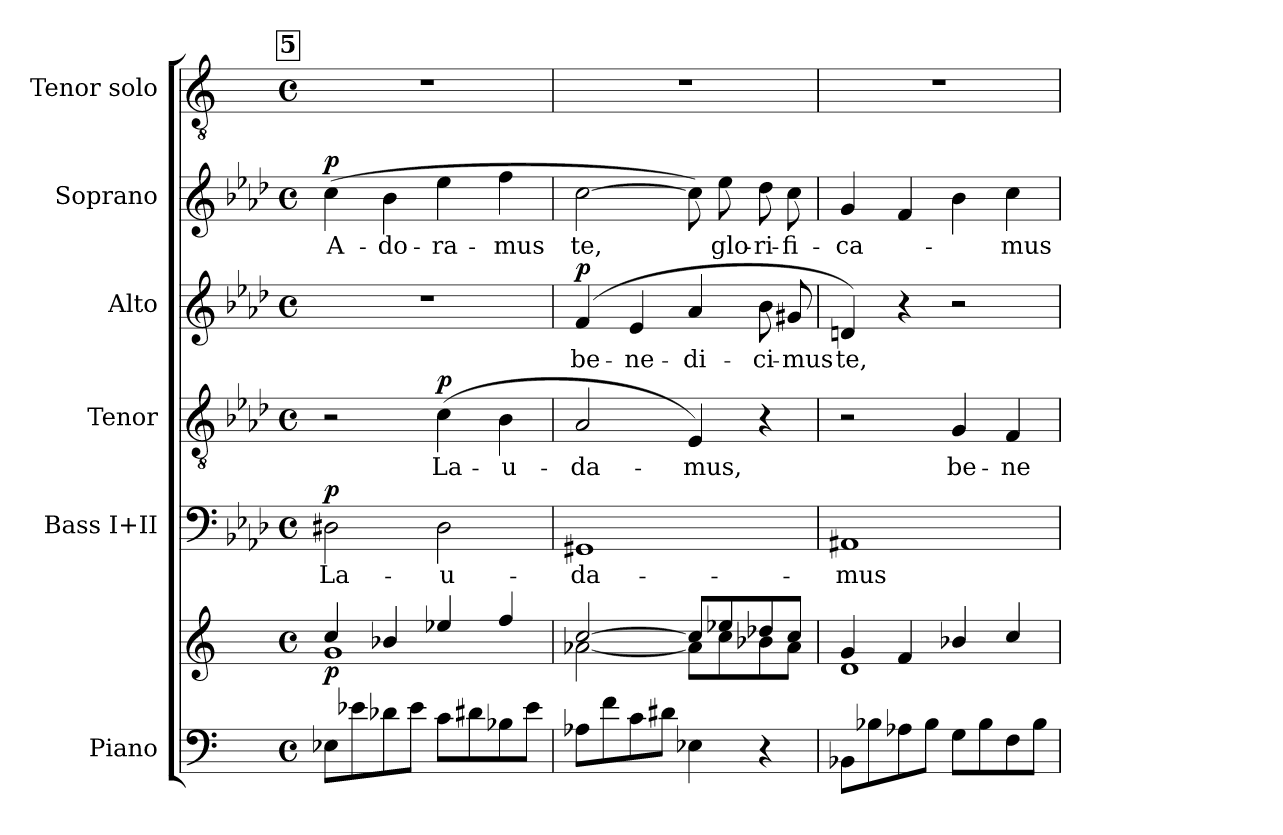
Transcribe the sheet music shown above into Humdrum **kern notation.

**kern	**kern	**dynam	**kern	**text	**dynam	**kern	**text	**dynam	**kern	**text	**dynam	**kern	**text	**dynam	**kern
*part6	*part6	*part6	*part5	*part5	*part5	*part4	*part4	*part4	*part3	*part3	*part3	*part2	*part2	*part2	*part1
*staff7	*staff6	*staff6/7	*staff5	*staff5	*staff5	*staff4	*staff4	*staff4	*staff3	*staff3	*staff3	*staff2	*staff2	*staff2	*staff1
*I"Piano	*	*	*I"Bass I+II	*	*	*I"Tenor	*	*	*I"Alto	*	*	*I"Soprano	*	*	*I"Tenor solo
*I'Pno.	*	*	*I'B.I+II	*	*	*I'T.	*	*	*I'A.	*	*	*I'S.	*	*	*I'T.s
*clefF4	*clefG2	*	*clefF4	*	*	*clefGv2	*	*	*clefG2	*	*	*clefG2	*	*	*clefGv2
*k[]	*k[]	*	*k[b-e-a-d-]	*	*	*k[b-e-a-d-]	*	*	*k[b-e-a-d-]	*	*	*k[b-e-a-d-]	*	*	*k[]
*M4/4	*M4/4	*	*M4/4	*	*	*M4/4	*	*	*M4/4	*	*	*M4/4	*	*	*M4/4
*met(c)	*met(c)	*	*met(c)	*	*	*met(c)	*	*	*met(c)	*	*	*met(c)	*	*	*met(c)
!!LO:REH:place=s1:a:B:fs=14:t=5
=112	=112	=112	=112	=112	=112	=112	=112	=112	=112	=112	=112	=112	=112	=112	=112
*	*^	*	*	*	*	*	*	*	*	*	*	*	*	*	*
!	!	!	!LO:DY:a=2	!	!	!LO:DY:a	!	!	!	!	!	!	!	!	!LO:DY:a	!
8E-X\L	4cc/	1g	p	2D#X\	La-	p	2r	.	.	1r	.	.	(4cc\	A-	p	1r
8e-X\	.	.	.	.	.	.	.	.	.	.	.	.	.	.	.	.
8d-X\	4b-X/	.	.	.	.	.	.	.	.	.	.	.	4b-\	-do-	.	.
8e-\J	.	.	.	.	.	.	.	.	.	.	.	.	.	.	.	.
!	!	!	!	!	!	!	!	!	!LO:DY:a	!	!	!	!	!	!	!
8c\L	4ee-X/	.	.	2D#\	-u-	.	(4c\	La-	p	.	.	.	4ee-\	-ra-	.	.
8d#X\	.	.	.	.	.	.	.	.	.	.	.	.	.	.	.	.
8B-X\	4ff/	.	.	.	.	.	4B-\	-u-	.	.	.	.	4ff\	-mus	.	.
8e-\J	.	.	.	.	.	.	.	.	.	.	.	.	.	.	.	.
=113	=113	=113	=113	=113	=113	=113	=113	=113	=113	=113	=113	=113	=113	=113	=113	=113
!	!	!	!	!	!	!	!	!	!	!	!	!LO:DY:a	!	!	!	!
8A-X\L	[2cc/	[2a-X\	.	1GG#X	-da-	.	2A-/	-da-	.	(>4f/	be-	p	[2cc\	te,	.	1r
8f\	.	.	.	.	.	.	.	.	.	.	.	.	.	.	.	.
8c\	.	.	.	.	.	.	.	.	.	4e-/	-ne-	.	.	.	.	.
8d#X\J	.	.	.	.	.	.	.	.	.	.	.	.	.	.	.	.
4E-X\	8cc/L]	8a-\L]	.	.	.	.	4E-/)	-mus,	.	4a-/	-di-	.	8cc\])	.	.	.
.	8ee-X/	8cc\	.	.	.	.	.	.	.	.	.	.	8ee-\	glo-	.	.
4r	8dd-X/	8b-X\	.	.	.	.	4r	.	.	8b-\	-ci-	.	8dd-\	-ri-	.	.
.	8cc/J	8a-\J	.	.	.	.	.	.	.	8g#X/	-mus	.	8cc\	-fi-	.	.
=114	=114	=114	=114	=114	=114	=114	=114	=114	=114	=114	=114	=114	=114	=114	=114	=114
8BB-X\L	4g/	1d	.	1AA#X	-mus	.	2r	.	.	4dn/)	te,	.	4g/	-ca-	.	1r
8B-X\	.	.	.	.	.	.	.	.	.	.	.	.	.	.	.	.
8A-X\	4f/	.	.	.	.	.	.	.	.	4r	.	.	4f/	.	.	.
8B-\J	.	.	.	.	.	.	.	.	.	.	.	.	.	.	.	.
8G\L	4b-X/	.	.	.	.	.	4G/	be-	.	2r	.	.	4b-\	.	.	.
8B-\	.	.	.	.	.	.	.	.	.	.	.	.	.	.	.	.
8F\	4cc/	.	.	.	.	.	4F/	-ne-	.	.	.	.	4cc\	-mus	.	.
8B-\J	.	.	.	.	.	.	.	.	.	.	.	.	.	.	.	.
*	*v	*v	*	*	*	*	*	*	*	*	*	*	*	*	*	*
=	=	=	=	=	=	=	=	=	=	=	=	=	=	=	=
*-	*-	*-	*-	*-	*-	*-	*-	*-	*-	*-	*-	*-	*-	*-	*-
